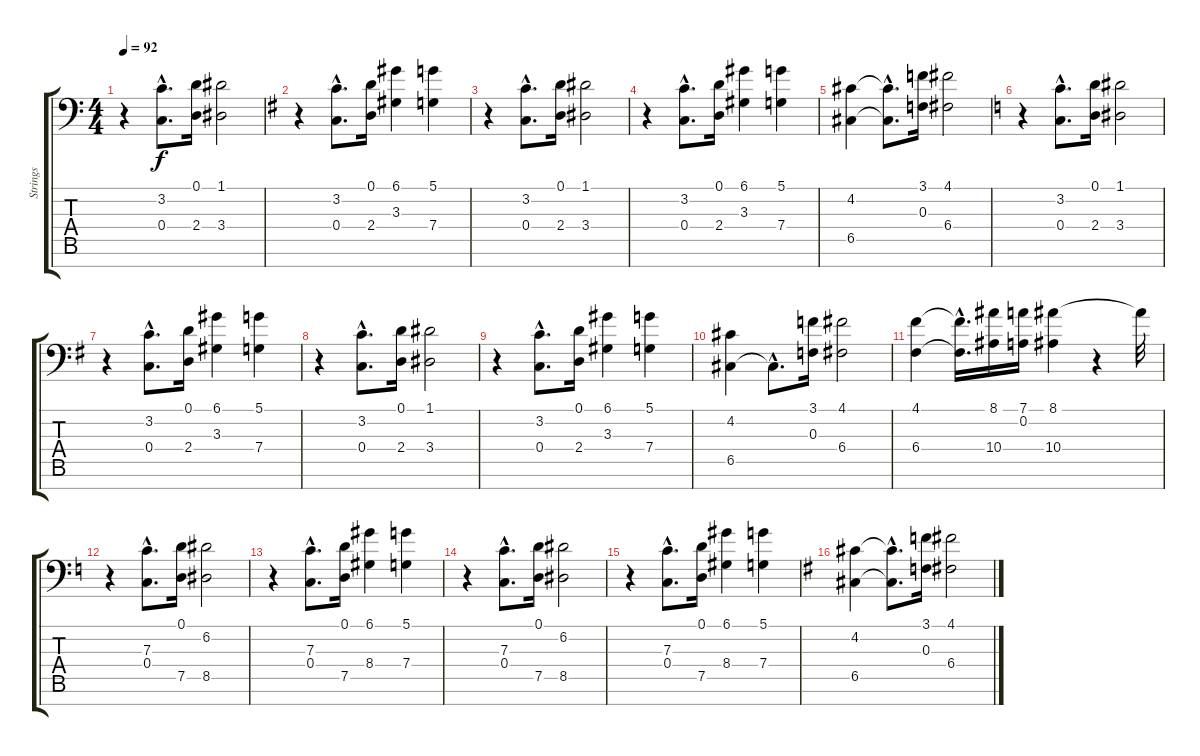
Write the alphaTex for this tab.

\track ("Strings" "Strings") {instrument stringensemble1}
\staff {score tabs}
\tuning (D4 A3 F3 C3 G2 D2 A1) {hide}
\ts (4 4)
\tempo 92
\clef f4
\ks c
r.4{dy f instrument stringensemble1} (3.2{hac} 0.4{hac}).8{d} (0.1 2.4).16 (1.1 3.4).2 |
\ks g
r.4 (3.2{hac} 0.4{hac}).8{d} (0.1 2.4).16 (6.1 3.3).4 (5.1 7.4).4 |
r.4 (3.2{hac} 0.4{hac}).8{d} (0.1 2.4).16 (1.1 3.4).2 |
r.4 (3.2{hac} 0.4{hac}).8{d} (0.1 2.4).16 (6.1 3.3).4 (5.1 7.4).4 |
(4.2 6.5).4 (4.2{hac t} 6.5{hac t}).8{d} (3.1 0.3).16 (4.1 6.4).2 |
\ks c
r.4 (3.2{hac} 0.4{hac}).8{d} (0.1 2.4).16 (1.1 3.4).2 |
\ks g
r.4 (3.2{hac} 0.4{hac}).8{d} (0.1 2.4).16 (6.1 3.3).4 (5.1 7.4).4 |
r.4 (3.2{hac} 0.4{hac}).8{d} (0.1 2.4).16 (1.1 3.4).2 |
r.4 (3.2{hac} 0.4{hac}).8{d} (0.1 2.4).16 (6.1 3.3).4 (5.1 7.4).4 |
(4.2 6.5).4 6.5{hac t}.8{d} (3.1 0.3).16 (4.1 6.4).2 |
(4.1 6.4).4 (4.1{hac t} 6.4{hac t}).16{d} (8.1 10.4).16 (7.1 0.2).16 (8.1 10.4).4 r.4 8.1{t}.32 |
\ks c
r.4 (7.3{hac} 0.4{hac}).8{d} (0.1 7.5).16 (6.2 8.5).2 |
r.4 (7.3{hac} 0.4{hac}).8{d} (0.1 7.5).16 (6.1 8.4).4 (5.1 7.4).4 |
r.4 (7.3{hac} 0.4{hac}).8{d} (0.1 7.5).16 (6.2 8.5).2 |
r.4 (7.3{hac} 0.4{hac}).8{d} (0.1 7.5).16 (6.1 8.4).4 (5.1 7.4).4 |
\ks g
(4.2 6.5).4 (4.2{hac t} 6.5{hac t}).8{d} (3.1 0.3).16 (4.1 6.4).2
